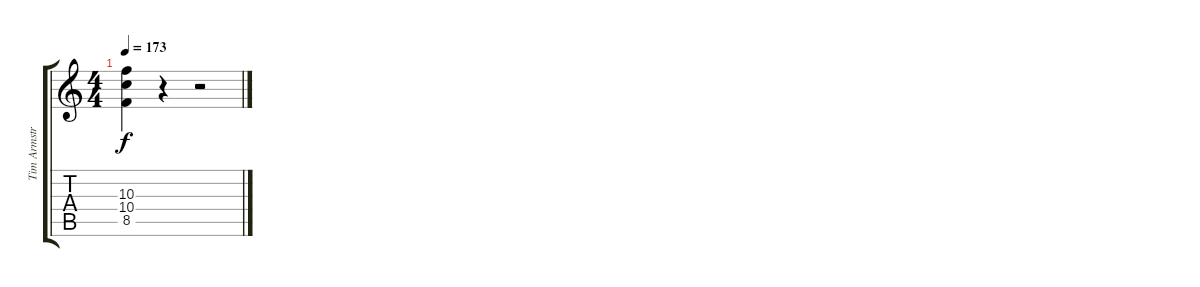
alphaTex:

\track ("Tim Armstrong" "Tim Armstr") {instrument distortionguitar}
\staff {score tabs}
\tuning (E4 B3 G3 D3 A2 E2) {hide}
\ts (4 4)
\tempo 173
\clef g2
\ks c
(10.3 10.4 8.5).4{dy f} r.4 r.2
